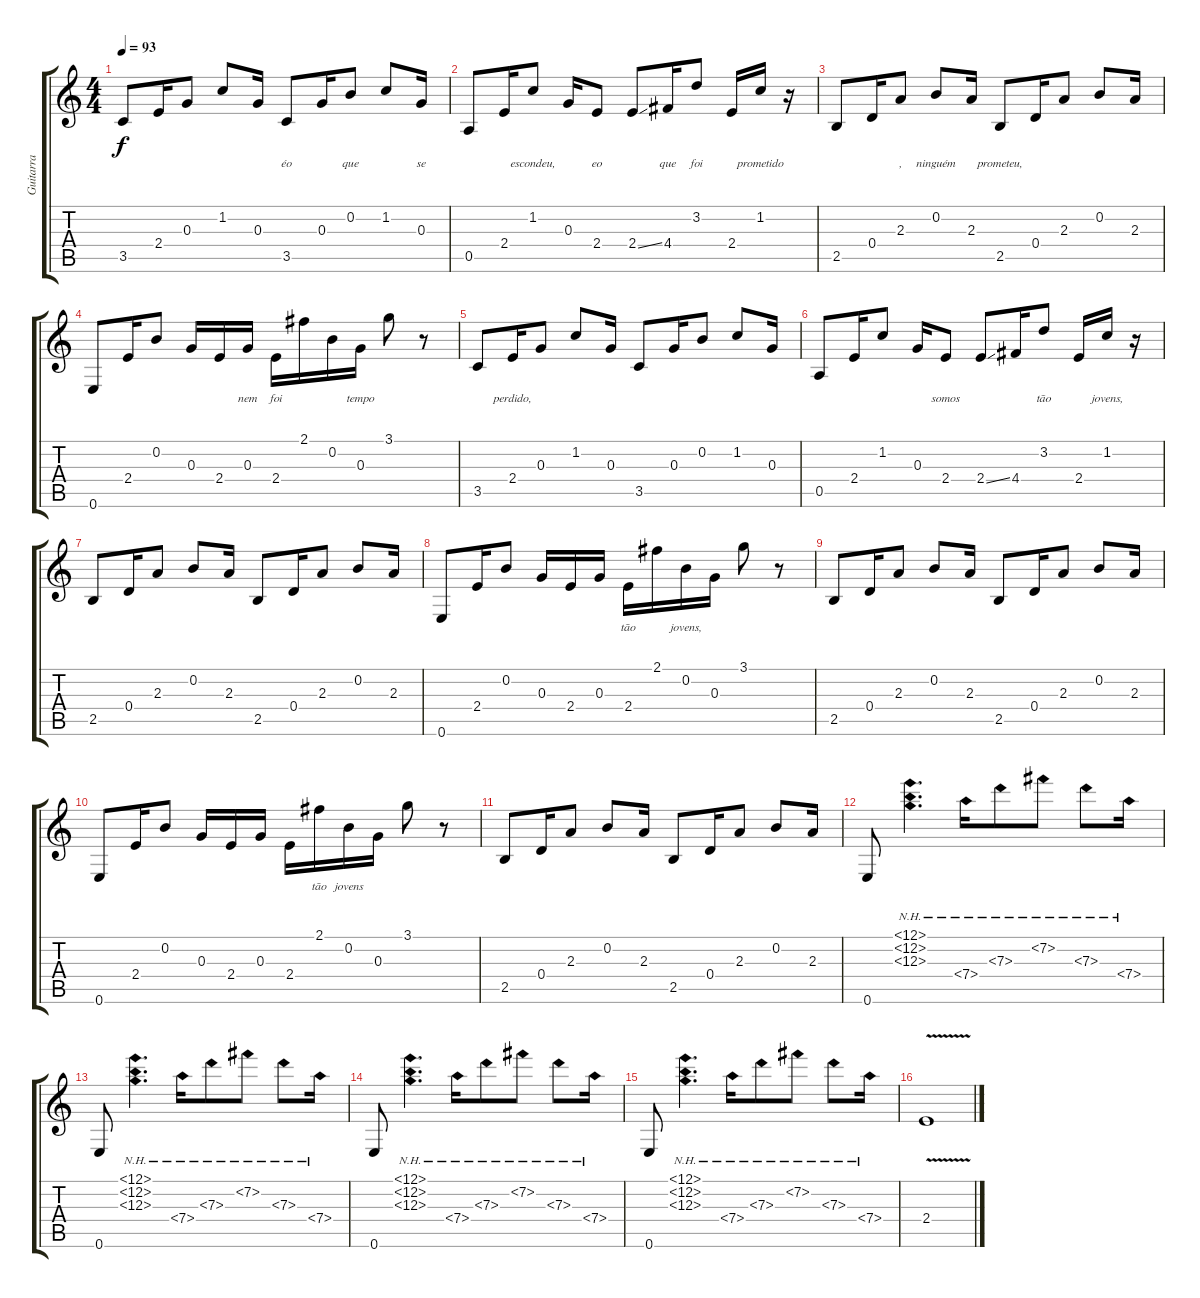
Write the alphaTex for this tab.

\track ("Guitarra" "Guitarra") {instrument acousticguitarnylon}
\staff {score tabs}
\tuning (E4 B3 G3 D3 A2 E2) {hide}
\ts (4 4)
\tempo 93
\clef g2
\ks c
3.5.8{lyrics (0 "") lyrics (1 "") lyrics (2 "") lyrics (3 "") lyrics (4 "") dy f} 2.4.16{lyrics (0 "") lyrics (1 "") lyrics (2 "") lyrics (3 "") lyrics (4 "")} 0.3.8{lyrics (0 "") lyrics (1 "") lyrics (2 "") lyrics (3 "") lyrics (4 "")} 1.2.8{lyrics (0 "") lyrics (1 "") lyrics (2 "") lyrics (3 "") lyrics (4 "")} 0.3.16{lyrics (0 "") lyrics (1 "") lyrics (2 "") lyrics (3 "") lyrics (4 "")} 3.5.8{lyrics (0 "éo") lyrics (1 "") lyrics (2 "") lyrics (3 "") lyrics (4 "")} 0.3.16{lyrics (0 "") lyrics (1 "") lyrics (2 "") lyrics (3 "") lyrics (4 "")} 0.2.8{lyrics (0 "que") lyrics (1 "") lyrics (2 "") lyrics (3 "") lyrics (4 "")} 1.2.8{lyrics (0 "") lyrics (1 "") lyrics (2 "") lyrics (3 "") lyrics (4 "")} 0.3.16{lyrics (0 "se") lyrics (1 "") lyrics (2 "") lyrics (3 "") lyrics (4 "")} |
0.5.8{lyrics (0 "") lyrics (1 "") lyrics (2 "") lyrics (3 "") lyrics (4 "")} 2.4.16{lyrics (0 "") lyrics (1 "") lyrics (2 "") lyrics (3 "") lyrics (4 "")} 1.2.8{lyrics (0 "escondeu,") lyrics (1 "") lyrics (2 "") lyrics (3 "") lyrics (4 "")} 0.3.16{lyrics (0 "") lyrics (1 "") lyrics (2 "") lyrics (3 "") lyrics (4 "")} 2.4.8{lyrics (0 "eo") lyrics (1 "") lyrics (2 "") lyrics (3 "") lyrics (4 "")} 2.4{ss}.8{lyrics (0 "") lyrics (1 "") lyrics (2 "") lyrics (3 "") lyrics (4 "")} 4.4.16{lyrics (0 "que") lyrics (1 "") lyrics (2 "") lyrics (3 "") lyrics (4 "")} 3.2.8{lyrics (0 "foi") lyrics (1 "") lyrics (2 "") lyrics (3 "") lyrics (4 "")} 2.4.16{lyrics (0 "") lyrics (1 "") lyrics (2 "") lyrics (3 "") lyrics (4 "")} 1.2.16{lyrics (0 "prometido") lyrics (1 "") lyrics (2 "") lyrics (3 "") lyrics (4 "")} r.16 |
2.5.8{lyrics (0 "") lyrics (1 "") lyrics (2 "") lyrics (3 "") lyrics (4 "")} 0.4.16{lyrics (0 "") lyrics (1 "") lyrics (2 "") lyrics (3 "") lyrics (4 "")} 2.3.8{lyrics (0 ",") lyrics (1 "") lyrics (2 "") lyrics (3 "") lyrics (4 "")} 0.2.8{lyrics (0 "ninguém") lyrics (1 "") lyrics (2 "") lyrics (3 "") lyrics (4 "")} 2.3.16{lyrics (0 "") lyrics (1 "") lyrics (2 "") lyrics (3 "") lyrics (4 "")} 2.5.8{lyrics (0 "prometeu,") lyrics (1 "") lyrics (2 "") lyrics (3 "") lyrics (4 "")} 0.4.16{lyrics (0 "") lyrics (1 "") lyrics (2 "") lyrics (3 "") lyrics (4 "")} 2.3.8{lyrics (0 "") lyrics (1 "") lyrics (2 "") lyrics (3 "") lyrics (4 "")} 0.2.8{lyrics (0 "") lyrics (1 "") lyrics (2 "") lyrics (3 "") lyrics (4 "")} 2.3.16{lyrics (0 "") lyrics (1 "") lyrics (2 "") lyrics (3 "") lyrics (4 "")} |
0.6.8{lyrics (0 "") lyrics (1 "") lyrics (2 "") lyrics (3 "") lyrics (4 "")} 2.4.16{lyrics (0 "") lyrics (1 "") lyrics (2 "") lyrics (3 "") lyrics (4 "")} 0.2.8{lyrics (0 "") lyrics (1 "") lyrics (2 "") lyrics (3 "") lyrics (4 "")} 0.3.16{lyrics (0 "") lyrics (1 "") lyrics (2 "") lyrics (3 "") lyrics (4 "")} 2.4.16{lyrics (0 "") lyrics (1 "") lyrics (2 "") lyrics (3 "") lyrics (4 "")} 0.3.16{lyrics (0 "nem") lyrics (1 "") lyrics (2 "") lyrics (3 "") lyrics (4 "")} 2.4.16{lyrics (0 "foi") lyrics (1 "") lyrics (2 "") lyrics (3 "") lyrics (4 "")} 2.1.16{lyrics (0 "") lyrics (1 "") lyrics (2 "") lyrics (3 "") lyrics (4 "")} 0.2.16{lyrics (0 "") lyrics (1 "") lyrics (2 "") lyrics (3 "") lyrics (4 "")} 0.3.16{lyrics (0 "tempo") lyrics (1 "") lyrics (2 "") lyrics (3 "") lyrics (4 "")} 3.1.8{lyrics (0 "") lyrics (1 "") lyrics (2 "") lyrics (3 "") lyrics (4 "")} r.8 |
3.5.8{lyrics (0 "") lyrics (1 "") lyrics (2 "") lyrics (3 "") lyrics (4 "")} 2.4.16{lyrics (0 "perdido,") lyrics (1 "") lyrics (2 "") lyrics (3 "") lyrics (4 "")} 0.3.8{lyrics (0 "") lyrics (1 "") lyrics (2 "") lyrics (3 "") lyrics (4 "")} 1.2.8{lyrics (0 "") lyrics (1 "") lyrics (2 "") lyrics (3 "") lyrics (4 "")} 0.3.16{lyrics (0 "") lyrics (1 "") lyrics (2 "") lyrics (3 "") lyrics (4 "")} 3.5.8{lyrics (0 "") lyrics (1 "") lyrics (2 "") lyrics (3 "") lyrics (4 "")} 0.3.16{lyrics (0 "") lyrics (1 "") lyrics (2 "") lyrics (3 "") lyrics (4 "")} 0.2.8{lyrics (0 "") lyrics (1 "") lyrics (2 "") lyrics (3 "") lyrics (4 "")} 1.2.8{lyrics (0 "") lyrics (1 "") lyrics (2 "") lyrics (3 "") lyrics (4 "")} 0.3.16{lyrics (0 "") lyrics (1 "") lyrics (2 "") lyrics (3 "") lyrics (4 "")} |
0.5.8{lyrics (0 "") lyrics (1 "") lyrics (2 "") lyrics (3 "") lyrics (4 "")} 2.4.16{lyrics (0 "") lyrics (1 "") lyrics (2 "") lyrics (3 "") lyrics (4 "")} 1.2.8{lyrics (0 "") lyrics (1 "") lyrics (2 "") lyrics (3 "") lyrics (4 "")} 0.3.16{lyrics (0 "") lyrics (1 "") lyrics (2 "") lyrics (3 "") lyrics (4 "")} 2.4.8{lyrics (0 "somos") lyrics (1 "") lyrics (2 "") lyrics (3 "") lyrics (4 "")} 2.4{ss}.8{lyrics (0 "") lyrics (1 "") lyrics (2 "") lyrics (3 "") lyrics (4 "")} 4.4.16{lyrics (0 "") lyrics (1 "") lyrics (2 "") lyrics (3 "") lyrics (4 "")} 3.2.8{lyrics (0 "tão") lyrics (1 "") lyrics (2 "") lyrics (3 "") lyrics (4 "")} 2.4.16{lyrics (0 "") lyrics (1 "") lyrics (2 "") lyrics (3 "") lyrics (4 "")} 1.2.16{lyrics (0 "jovens,") lyrics (1 "") lyrics (2 "") lyrics (3 "") lyrics (4 "")} r.16 |
2.5.8{lyrics (0 "") lyrics (1 "") lyrics (2 "") lyrics (3 "") lyrics (4 "")} 0.4.16{lyrics (0 "") lyrics (1 "") lyrics (2 "") lyrics (3 "") lyrics (4 "")} 2.3.8{lyrics (0 "") lyrics (1 "") lyrics (2 "") lyrics (3 "") lyrics (4 "")} 0.2.8{lyrics (0 "") lyrics (1 "") lyrics (2 "") lyrics (3 "") lyrics (4 "")} 2.3.16{lyrics (0 "") lyrics (1 "") lyrics (2 "") lyrics (3 "") lyrics (4 "")} 2.5.8{lyrics (0 "") lyrics (1 "") lyrics (2 "") lyrics (3 "") lyrics (4 "")} 0.4.16{lyrics (0 "") lyrics (1 "") lyrics (2 "") lyrics (3 "") lyrics (4 "")} 2.3.8{lyrics (0 "") lyrics (1 "") lyrics (2 "") lyrics (3 "") lyrics (4 "")} 0.2.8{lyrics (0 "") lyrics (1 "") lyrics (2 "") lyrics (3 "") lyrics (4 "")} 2.3.16{lyrics (0 "") lyrics (1 "") lyrics (2 "") lyrics (3 "") lyrics (4 "")} |
0.6.8{lyrics (0 "") lyrics (1 "") lyrics (2 "") lyrics (3 "") lyrics (4 "")} 2.4.16{lyrics (0 "") lyrics (1 "") lyrics (2 "") lyrics (3 "") lyrics (4 "")} 0.2.8{lyrics (0 "") lyrics (1 "") lyrics (2 "") lyrics (3 "") lyrics (4 "")} 0.3.16{lyrics (0 "") lyrics (1 "") lyrics (2 "") lyrics (3 "") lyrics (4 "")} 2.4.16{lyrics (0 "") lyrics (1 "") lyrics (2 "") lyrics (3 "") lyrics (4 "")} 0.3.16{lyrics (0 "") lyrics (1 "") lyrics (2 "") lyrics (3 "") lyrics (4 "")} 2.4.16{lyrics (0 "tão") lyrics (1 "") lyrics (2 "") lyrics (3 "") lyrics (4 "")} 2.1.16{lyrics (0 "") lyrics (1 "") lyrics (2 "") lyrics (3 "") lyrics (4 "")} 0.2.16{lyrics (0 "jovens,") lyrics (1 "") lyrics (2 "") lyrics (3 "") lyrics (4 "")} 0.3.16{lyrics (0 "") lyrics (1 "") lyrics (2 "") lyrics (3 "") lyrics (4 "")} 3.1.8{lyrics (0 "") lyrics (1 "") lyrics (2 "") lyrics (3 "") lyrics (4 "")} r.8 |
2.5.8{lyrics (0 "") lyrics (1 "") lyrics (2 "") lyrics (3 "") lyrics (4 "")} 0.4.16{lyrics (0 "") lyrics (1 "") lyrics (2 "") lyrics (3 "") lyrics (4 "")} 2.3.8{lyrics (0 "") lyrics (1 "") lyrics (2 "") lyrics (3 "") lyrics (4 "")} 0.2.8{lyrics (0 "") lyrics (1 "") lyrics (2 "") lyrics (3 "") lyrics (4 "")} 2.3.16{lyrics (0 "") lyrics (1 "") lyrics (2 "") lyrics (3 "") lyrics (4 "")} 2.5.8{lyrics (0 "") lyrics (1 "") lyrics (2 "") lyrics (3 "") lyrics (4 "")} 0.4.16{lyrics (0 "") lyrics (1 "") lyrics (2 "") lyrics (3 "") lyrics (4 "")} 2.3.8{lyrics (0 "") lyrics (1 "") lyrics (2 "") lyrics (3 "") lyrics (4 "")} 0.2.8{lyrics (0 "") lyrics (1 "") lyrics (2 "") lyrics (3 "") lyrics (4 "")} 2.3.16{lyrics (0 "") lyrics (1 "") lyrics (2 "") lyrics (3 "") lyrics (4 "")} |
0.6.8{lyrics (0 "") lyrics (1 "") lyrics (2 "") lyrics (3 "") lyrics (4 "")} 2.4.16{lyrics (0 "") lyrics (1 "") lyrics (2 "") lyrics (3 "") lyrics (4 "")} 0.2.8{lyrics (0 "") lyrics (1 "") lyrics (2 "") lyrics (3 "") lyrics (4 "")} 0.3.16{lyrics (0 "") lyrics (1 "") lyrics (2 "") lyrics (3 "") lyrics (4 "")} 2.4.16{lyrics (0 "") lyrics (1 "") lyrics (2 "") lyrics (3 "") lyrics (4 "")} 0.3.16{lyrics (0 "") lyrics (1 "") lyrics (2 "") lyrics (3 "") lyrics (4 "")} 2.4.16{lyrics (0 "") lyrics (1 "") lyrics (2 "") lyrics (3 "") lyrics (4 "")} 2.1.16{lyrics (0 "tão") lyrics (1 "") lyrics (2 "") lyrics (3 "") lyrics (4 "")} 0.2.16{lyrics (0 "jovens") lyrics (1 "") lyrics (2 "") lyrics (3 "") lyrics (4 "")} 0.3.16 3.1.8 r.8 |
2.5.8 0.4.16 2.3.8 0.2.8 2.3.16 2.5.8 0.4.16 2.3.8 0.2.8 2.3.16 |
0.6.8 (12.1{nh} 12.2{nh} 12.3{nh}).4{d} 7.4{nh}.16 7.3{nh}.8 7.2{nh}.8 7.3{nh}.8 7.4{nh}.16 |
0.6.8 (12.1{nh} 12.2{nh} 12.3{nh}).4{d} 7.4{nh}.16 7.3{nh}.8 7.2{nh}.8 7.3{nh}.8 7.4{nh}.16 |
0.6.8 (12.1{nh} 12.2{nh} 12.3{nh}).4{d} 7.4{nh}.16 7.3{nh}.8 7.2{nh}.8 7.3{nh}.8 7.4{nh}.16 |
0.6.8 (12.1{nh} 12.2{nh} 12.3{nh}).4{d} 7.4{nh}.16 7.3{nh}.8 7.2{nh}.8 7.3{nh}.8 7.4{nh}.16 |
2.4{v}.1
